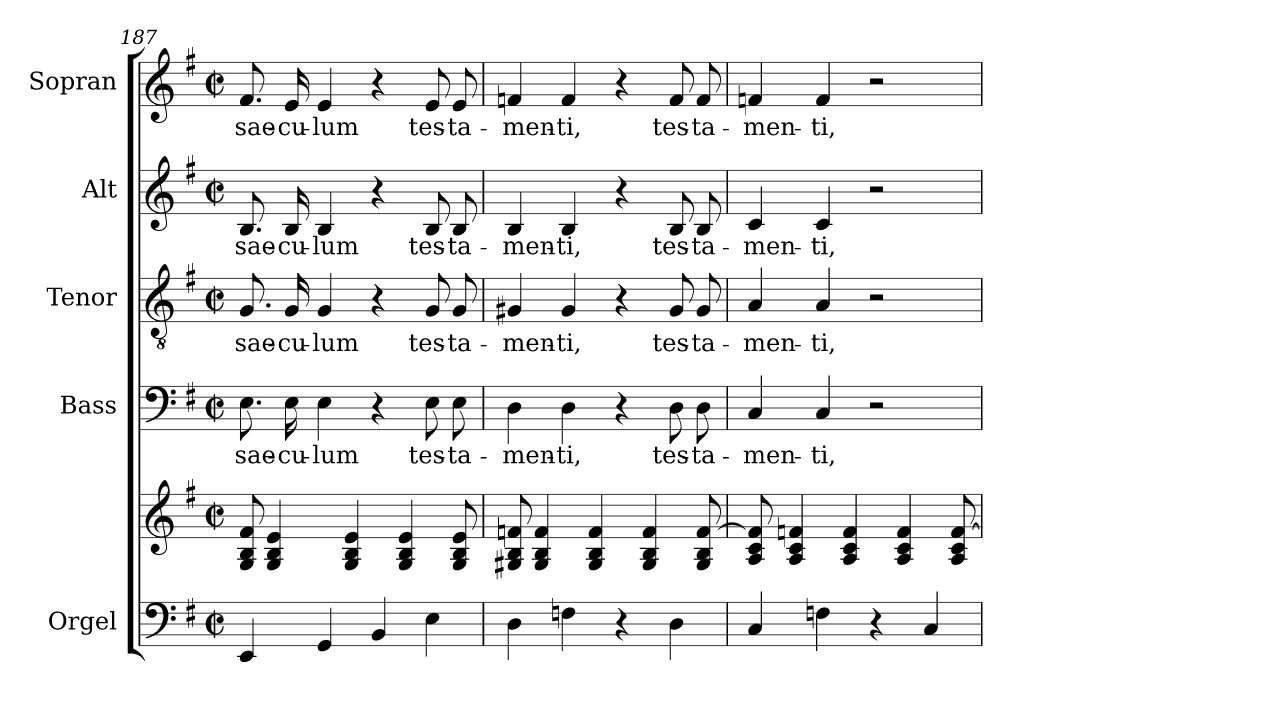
**kern	**kern	**kern	**text	**kern	**text	**kern	**text	**kern	**text
*part5	*part5	*part4	*part4	*part3	*part3	*part2	*part2	*part1	*part1
*staff6	*staff5	*staff4	*staff4	*staff3	*staff3	*staff2	*staff2	*staff1	*staff1
*I"Orgel	*	*I"Bass	*	*I"Tenor	*	*I"Alt	*	*I"Sopran	*
*I'Org.	*	*I'B.	*	*I'T.	*	*I'A.	*	*I'S.	*
*clefF4	*clefG2	*clefF4	*	*clefGv2	*	*clefG2	*	*clefG2	*
*k[f#]	*k[f#]	*k[f#]	*	*k[f#]	*	*k[f#]	*	*k[f#]	*
*G:	*G:	*G:	*	*G:	*	*G:	*	*G:	*
*M2/2	*M2/2	*M2/2	*	*M2/2	*	*M2/2	*	*M2/2	*
*met(c|)	*met(c|)	*met(c|)	*	*met(c|)	*	*met(c|)	*	*met(c|)	*
=187	=187	=187	=187	=187	=187	=187	=187	=187	=187
!	!	!	!LO:LY:b	!	!LO:LY:b	!	!LO:LY:b	!	!LO:LY:b
4EE/	8G/ 8B/ 8f#/	8.E\	sae-	8.G/	sae-	8.B/	sae-	8.f#/	sae-
.	4G/ 4B/ 4e/	.	.	.	.	.	.	.	.
!	!	!	!LO:LY:b	!	!LO:LY:b	!	!LO:LY:b	!	!LO:LY:b
.	.	16E\	-cu-	16G/	-cu-	16B/	-cu-	16e/	-cu-
!	!	!	!LO:LY:b	!	!LO:LY:b	!	!LO:LY:b	!	!LO:LY:b
4GG/	.	4E\	-lum	4G/	-lum	4B/	-lum	4e/	-lum
.	4G/ 4B/ 4e/	.	.	.	.	.	.	.	.
4BB/	.	4r	.	4r	.	4r	.	4r	.
.	4G/ 4B/ 4e/	.	.	.	.	.	.	.	.
!	!	!	!LO:LY:b	!	!LO:LY:b	!	!LO:LY:b	!	!LO:LY:b
4E\	.	8E\	tes-	8G/	tes-	8B/	tes-	8e/	tes-
!	!	!	!LO:LY:b	!	!LO:LY:b	!	!LO:LY:b	!	!LO:LY:b
.	8G/ 8B/ 8e/	8E\	-ta-	8G/	-ta-	8B/	-ta-	8e/	-ta-
=188	=188	=188	=188	=188	=188	=188	=188	=188	=188
!	!	!	!LO:LY:b	!	!LO:LY:b	!	!LO:LY:b	!	!LO:LY:b
4D\	8G#X/ 8B/ 8fn/	4D\	-men-	4G#X/	-men-	4B/	-men-	4fn/	-men-
.	4G#/ 4B/ 4f/	.	.	.	.	.	.	.	.
!	!	!	!LO:LY:b	!	!LO:LY:b	!	!LO:LY:b	!	!LO:LY:b
4Fn\	.	4D\	-ti,	4G#/	-ti,	4B/	-ti,	4f/	-ti,
.	4G#/ 4B/ 4f/	.	.	.	.	.	.	.	.
4r	.	4r	.	4r	.	4r	.	4r	.
.	4G#/ 4B/ 4f/	.	.	.	.	.	.	.	.
!	!	!	!LO:LY:b	!	!LO:LY:b	!	!LO:LY:b	!	!LO:LY:b
4D\	.	8D\	tes-	8G#/	tes-	8B/	tes-	8f/	tes-
!	!	!	!LO:LY:b	!	!LO:LY:b	!	!LO:LY:b	!	!LO:LY:b
.	8G#/ 8B/ [>8f/	8D\	-ta-	8G#/	-ta-	8B/	-ta-	8f/	-ta-
=189	=189	=189	=189	=189	=189	=189	=189	=189	=189
!	!	!	!LO:LY:b	!	!LO:LY:b	!	!LO:LY:b	!	!LO:LY:b
4C/	8A/ 8c/ 8f/]	4C/	-men-	4A/	-men-	4c/	-men-	4fn/	-men-
.	4A/ 4c/ 4fn/	.	.	.	.	.	.	.	.
!	!	!	!LO:LY:b	!	!LO:LY:b	!	!LO:LY:b	!	!LO:LY:b
4Fn\	.	4C/	-ti,	4A/	-ti,	4c/	-ti,	4f/	-ti,
.	4A/ 4c/ 4f/	.	.	.	.	.	.	.	.
4r	.	2r	.	2r	.	2r	.	2r	.
.	4A/ 4c/ 4f/	.	.	.	.	.	.	.	.
4C/	.	.	.	.	.	.	.	.	.
.	8A/ 8c/ [>8f/	.	.	.	.	.	.	.	.
=	=	=	=	=	=	=	=	=	=
*-	*-	*-	*-	*-	*-	*-	*-	*-	*-
